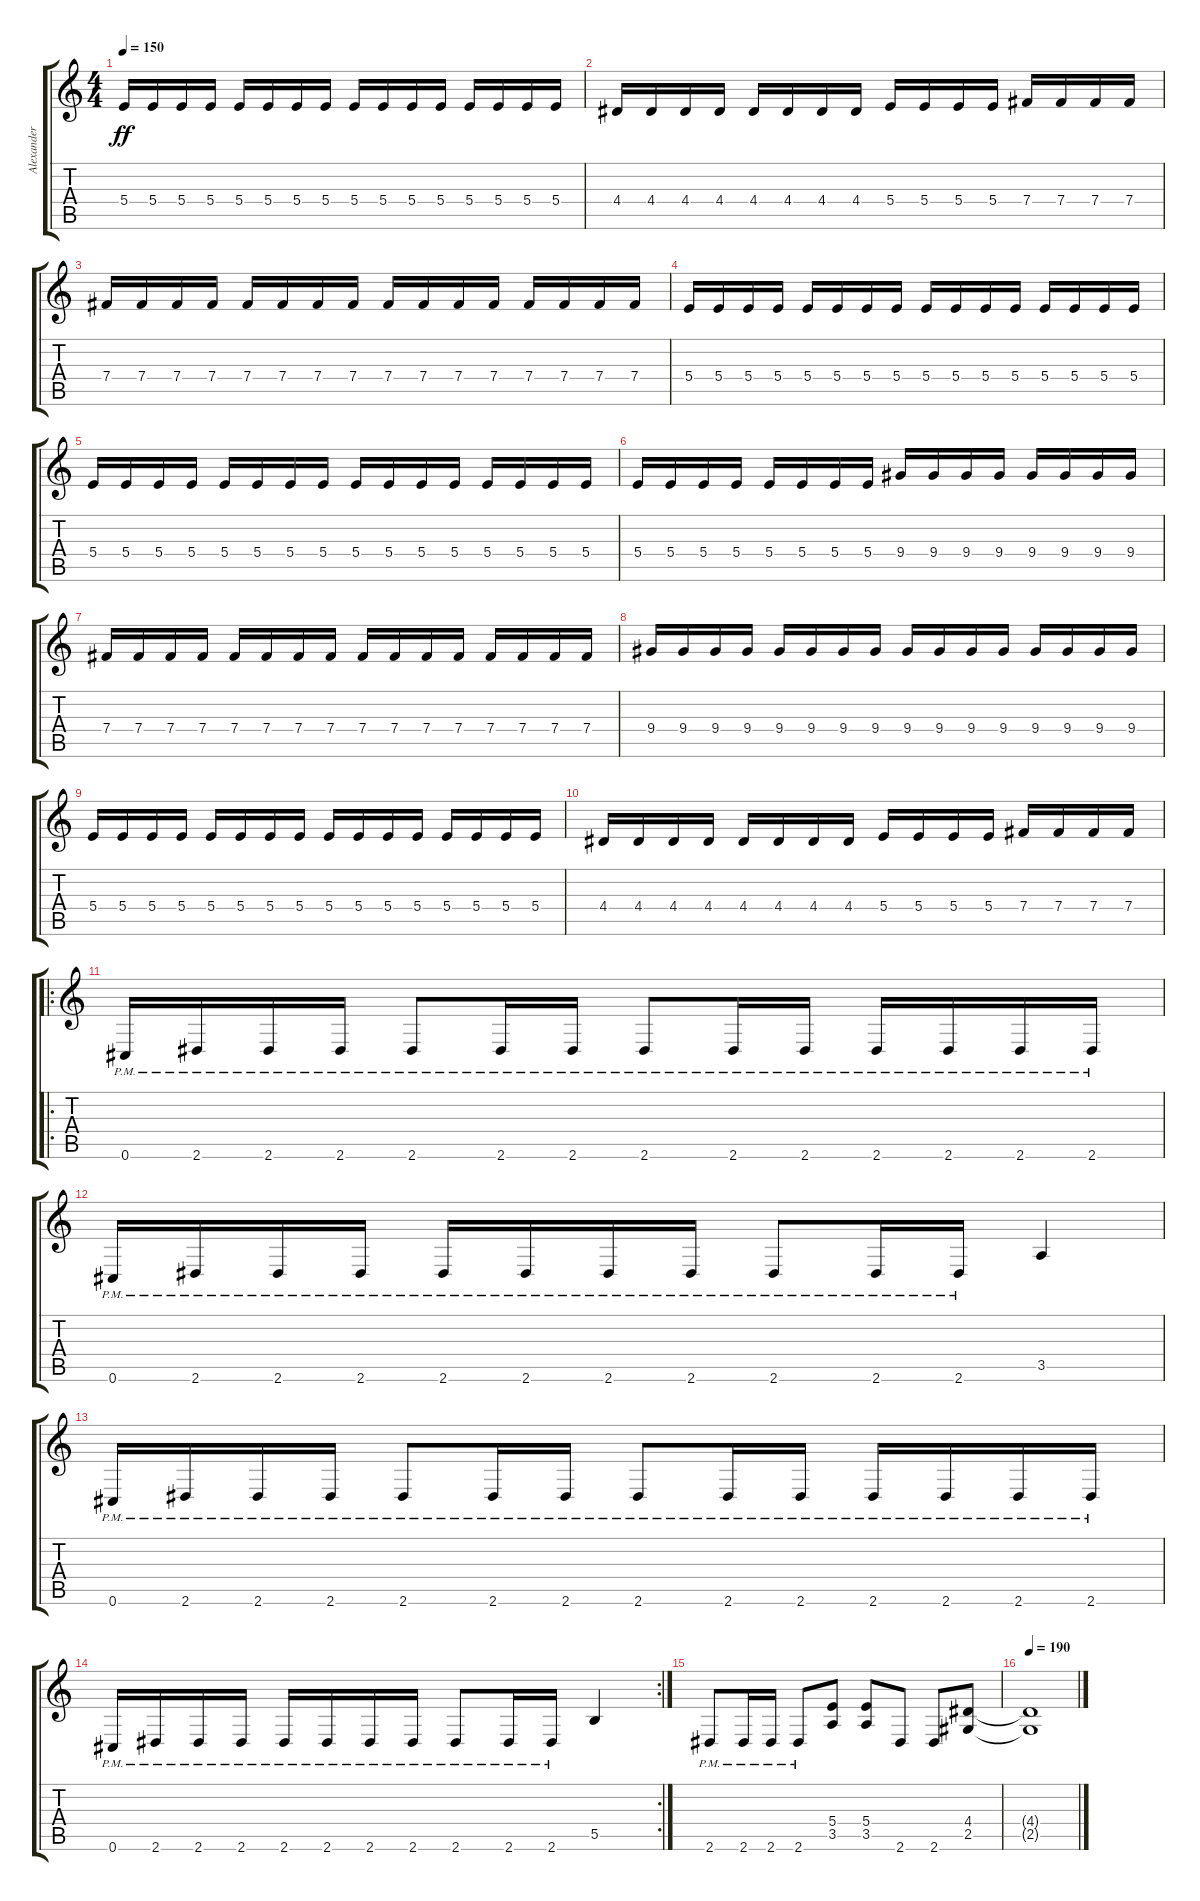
\track ("Alexander" "Alexander") {instrument distortionguitar}
\staff {score tabs}
\tuning (Db4 Ab3 E3 B2 Gb2 Db2) {hide}
\ts (4 4)
\tempo 150
\clef g2
\ks c
5.4.16{dy ff} 5.4.16 5.4.16 5.4.16 5.4.16 5.4.16 5.4.16 5.4.16 5.4.16 5.4.16 5.4.16 5.4.16 5.4.16 5.4.16 5.4.16 5.4.16 |
4.4.16 4.4.16 4.4.16 4.4.16 4.4.16 4.4.16 4.4.16 4.4.16 5.4.16 5.4.16 5.4.16 5.4.16 7.4.16 7.4.16 7.4.16 7.4.16 |
7.4.16 7.4.16 7.4.16 7.4.16 7.4.16 7.4.16 7.4.16 7.4.16 7.4.16 7.4.16 7.4.16 7.4.16 7.4.16 7.4.16 7.4.16 7.4.16 |
5.4.16 5.4.16 5.4.16 5.4.16 5.4.16 5.4.16 5.4.16 5.4.16 5.4.16 5.4.16 5.4.16 5.4.16 5.4.16 5.4.16 5.4.16 5.4.16 |
5.4.16 5.4.16 5.4.16 5.4.16 5.4.16 5.4.16 5.4.16 5.4.16 5.4.16 5.4.16 5.4.16 5.4.16 5.4.16 5.4.16 5.4.16 5.4.16 |
5.4.16 5.4.16 5.4.16 5.4.16 5.4.16 5.4.16 5.4.16 5.4.16 9.4.16 9.4.16 9.4.16 9.4.16 9.4.16 9.4.16 9.4.16 9.4.16 |
7.4.16 7.4.16 7.4.16 7.4.16 7.4.16 7.4.16 7.4.16 7.4.16 7.4.16 7.4.16 7.4.16 7.4.16 7.4.16 7.4.16 7.4.16 7.4.16 |
9.4.16 9.4.16 9.4.16 9.4.16 9.4.16 9.4.16 9.4.16 9.4.16 9.4.16 9.4.16 9.4.16 9.4.16 9.4.16 9.4.16 9.4.16 9.4.16 |
5.4.16 5.4.16 5.4.16 5.4.16 5.4.16 5.4.16 5.4.16 5.4.16 5.4.16 5.4.16 5.4.16 5.4.16 5.4.16 5.4.16 5.4.16 5.4.16 |
4.4.16 4.4.16 4.4.16 4.4.16 4.4.16 4.4.16 4.4.16 4.4.16 5.4.16 5.4.16 5.4.16 5.4.16 7.4.16 7.4.16 7.4.16 7.4.16 |
\ro
0.6{pm}.16 2.6{pm}.16 2.6{pm}.16 2.6{pm}.16 2.6{pm}.8 2.6{pm}.16 2.6{pm}.16 2.6{pm}.8 2.6{pm}.16 2.6{pm}.16 2.6{pm}.16 2.6{pm}.16 2.6{pm}.16 2.6{pm}.16 |
0.6{pm}.16 2.6{pm}.16 2.6{pm}.16 2.6{pm}.16 2.6{pm}.16 2.6{pm}.16 2.6{pm}.16 2.6{pm}.16 2.6{pm}.8 2.6{pm}.16 2.6{pm}.16 3.5.4 |
0.6{pm}.16 2.6{pm}.16 2.6{pm}.16 2.6{pm}.16 2.6{pm}.8 2.6{pm}.16 2.6{pm}.16 2.6{pm}.8 2.6{pm}.16 2.6{pm}.16 2.6{pm}.16 2.6{pm}.16 2.6{pm}.16 2.6{pm}.16 |
\rc 2
0.6{pm}.16 2.6{pm}.16 2.6{pm}.16 2.6{pm}.16 2.6{pm}.16 2.6{pm}.16 2.6{pm}.16 2.6{pm}.16 2.6{pm}.8 2.6{pm}.16 2.6{pm}.16 5.5.4 |
2.6{pm}.8 2.6{pm}.16 2.6{pm}.16 2.6{pm}.8 (5.4 3.5).8 (5.4 3.5).8 2.6.8 2.6.8 (4.4 2.5).8 |
\tempo 190
(4.4{t} 2.5{t}).1
